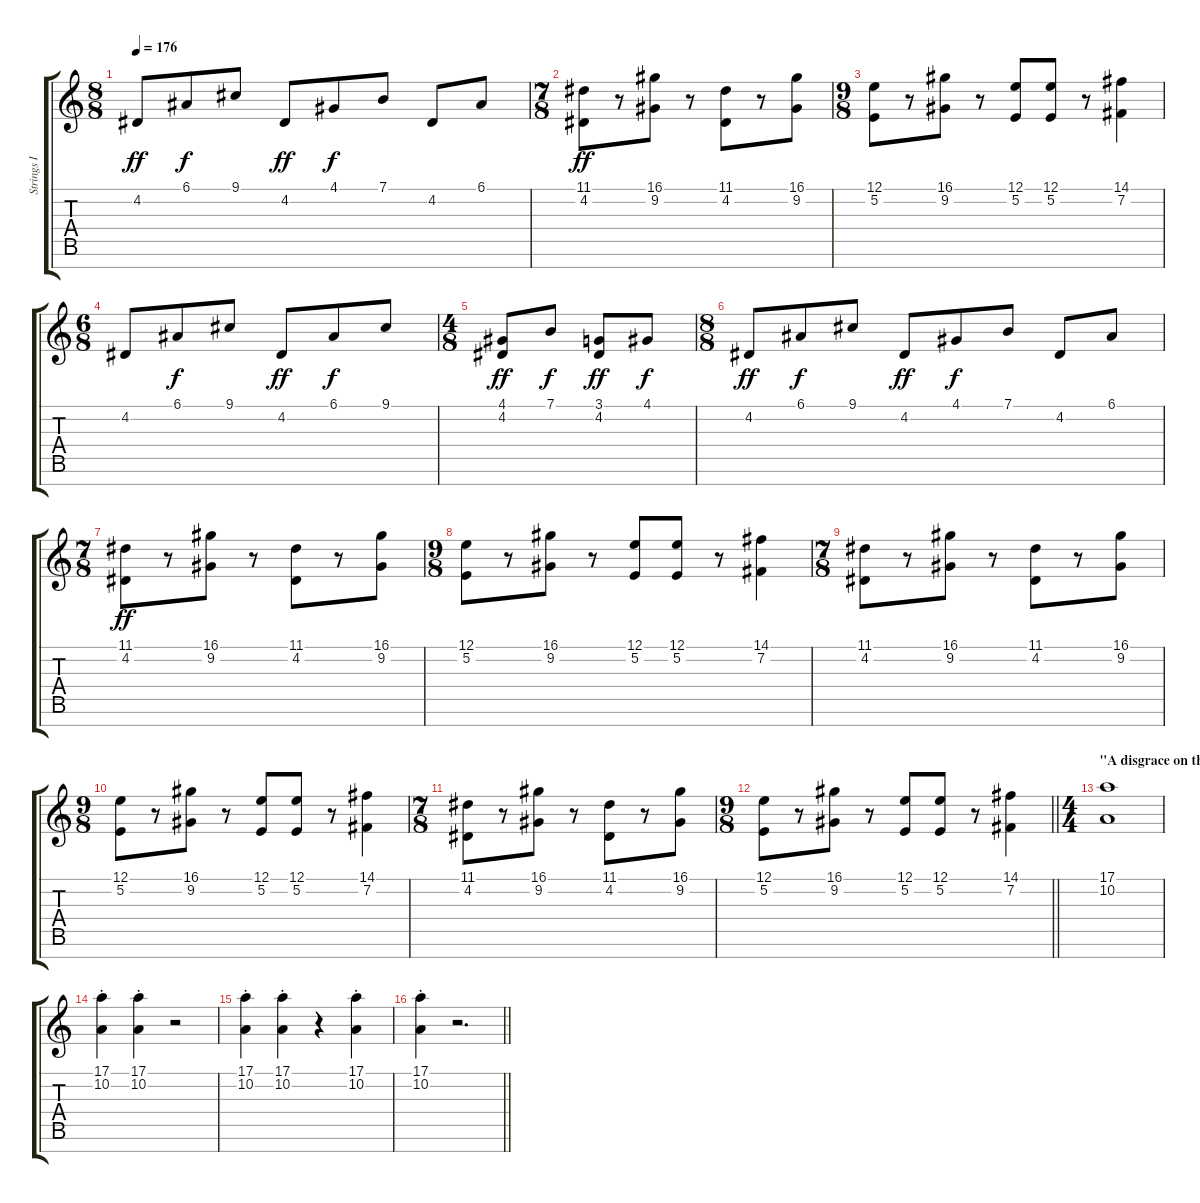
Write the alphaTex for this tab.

\track ("Strings I" "Strings I") {instrument stringensemble1}
\staff {score tabs}
\tuning (E4 B3 G3 D3 A2 E2 B1) {hide}
\ts (8 8)
\tempo 176
\clef g2
\ks c
4.2.8{dy ff} 6.1.8{dy f} 9.1.8 4.2.8{dy ff} 4.1.8{dy f} 7.1.8 4.2.8 6.1.8 |
\ts (7 8)
(11.1 4.2).8{dy ff} r.8 (16.1 9.2).8 r.8 (11.1 4.2).8 r.8 (16.1 9.2).8 |
\ts (9 8)
(12.1 5.2).8 r.8 (16.1 9.2).8 r.8 (12.1 5.2).8 (12.1 5.2).8 r.8 (14.1 7.2).4 |
\ts (6 8)
4.2.8 6.1.8{dy f} 9.1.8 4.2.8{dy ff} 6.1.8{dy f} 9.1.8 |
\ts (4 8)
(4.1 4.2).8{dy ff} 7.1.8{dy f} (3.1 4.2).8{dy ff} 4.1.8{dy f} |
\ts (8 8)
4.2.8{dy ff} 6.1.8{dy f} 9.1.8 4.2.8{dy ff} 4.1.8{dy f} 7.1.8 4.2.8 6.1.8 |
\ts (7 8)
(11.1 4.2).8{dy ff} r.8 (16.1 9.2).8 r.8 (11.1 4.2).8 r.8 (16.1 9.2).8 |
\ts (9 8)
(12.1 5.2).8 r.8 (16.1 9.2).8 r.8 (12.1 5.2).8 (12.1 5.2).8 r.8 (14.1 7.2).4 |
\ts (7 8)
(11.1 4.2).8 r.8 (16.1 9.2).8 r.8 (11.1 4.2).8 r.8 (16.1 9.2).8 |
\ts (9 8)
(12.1 5.2).8 r.8 (16.1 9.2).8 r.8 (12.1 5.2).8 (12.1 5.2).8 r.8 (14.1 7.2).4 |
\ts (7 8)
(11.1 4.2).8 r.8 (16.1 9.2).8 r.8 (11.1 4.2).8 r.8 (16.1 9.2).8 |
\ts (9 8)
\barLineRight lightlight
(12.1 5.2).8 r.8 (16.1 9.2).8 r.8 (12.1 5.2).8 (12.1 5.2).8 r.8 (14.1 7.2).4 |
\ts (4 4)
\section ("" "\"A disgrace on the beyond\"")
(17.1 10.2).1 |
(17.1{st} 10.2{st}).4 (17.1{st} 10.2{st}).4 r.2 |
(17.1{st} 10.2{st}).4 (17.1{st} 10.2{st}).4 r.4 (17.1{st} 10.2{st}).4 |
\barLineRight lightlight
(17.1{st} 10.2{st}).4 r.2{d}
